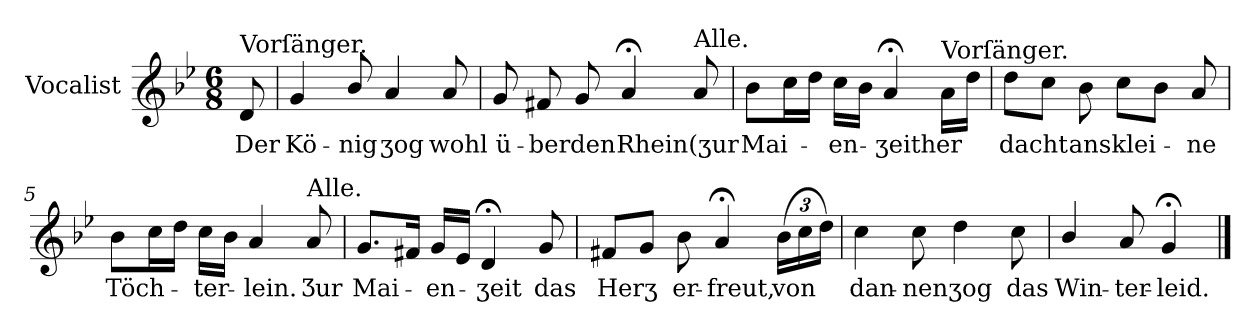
**kern	**text
*part1	*part1
*staff1	*staff1
*I"Vocalist	*
*clefG2	*
*k[b-e-]	*
*g:	*
*M6/8	*
=	=
!LO:TX:a:t=Vorſänger.	!
8d	Der
=1	=1
4g	Kö-
8b-/	-nig
4a	ʒog
8a	wohl
=2	=2
8g	ü-
8f#X	-ber
8g	den
4a;<	Rhein
!LO:TX:a:t=Alle.	!
8a	(ʒur
=3	=3
8b-L	Mai-
16ccL	.
16ddJJ	.
16ccLL	-en-
16b-JJ	.
4a;<	-ʒeith
!LO:TX:a:t=Vorſänger.	!
16aLL	er
16ddJJ	.
=4	=4
8ddL	dacht
8ccJ	.
8b-	ans
8ccL	klei-
8b-J	.
8a	-ne
=5	=5
8b-L	Töch-
16ccL	.
16ddJJ	.
16ccLL	-ter-
16b-JJ	.
4a	-lein.
!LO:TX:a:t=Alle.	!
8a	Ʒur
=6	=6
8.gL	Mai-
16f#XJk	.
16gLL	-en-
16e-JJ	.
4d;<	-ʒeit
8g	das
=7	=7
8f#XL	Herʒ
8gJ	.
8b-	er-
4a;<	-freut,
(24b-LL	von
24cc	.
24ddJJ)	.
=8	=8
4cc	dan-
8cc	-nen
4dd	ʒog
8cc	das
=9	=9
4b-/	Win-
8a	-ter-
4g;<	-leid.
==	==
*-	*-
